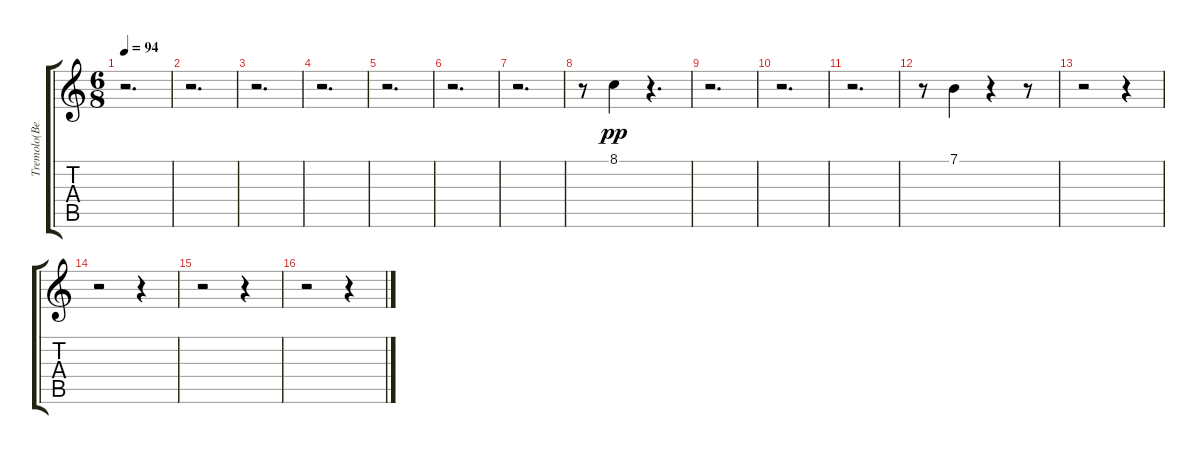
\track ("Tremolo(Bees)" "Tremolo(Be") {instrument tremolostrings}
\staff {score tabs}
\tuning (E4 B3 G3 D3 A2 E2) {hide}
\ts (6 8)
\tempo 94
\clef g2
\ks c
r.2{d dy pp} |
r.2{d} |
r.2{d} |
r.2{d} |
r.2{d} |
r.2{d} |
r.2{d} |
r.8 8.1.4 r.4{d} |
r.2{d} |
r.2{d} |
r.2{d} |
r.8 7.1.4 r.4 r.8 |
r.2 r.4 |
r.2 r.4 |
r.2 r.4 |
r.2 r.4
